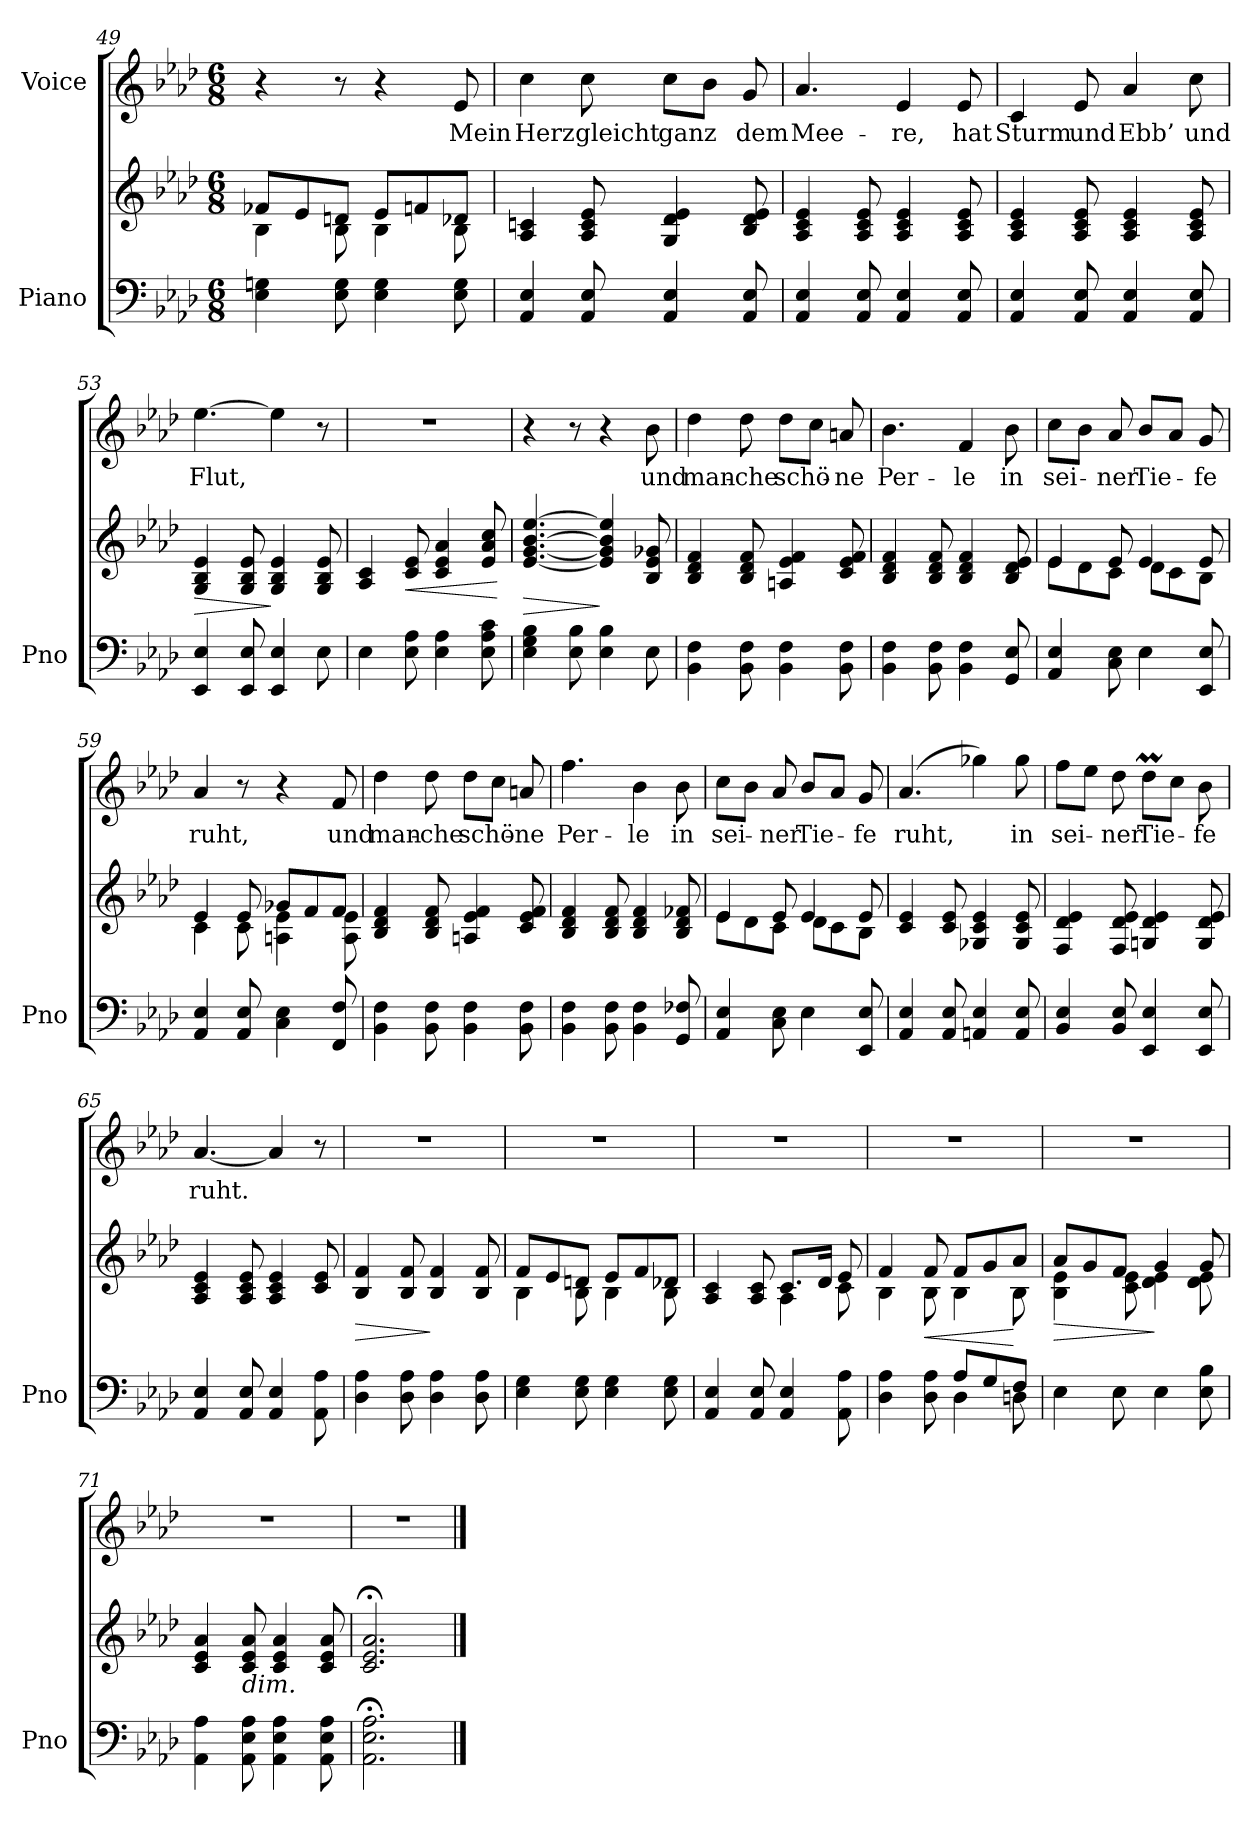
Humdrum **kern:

**kern	**kern	**dynam	**kern	**text
*part2	*part2	*part2	*part1	*part1
*staff3	*staff2	*staff2/3	*staff1	*staff1
*I"Piano	*	*	*I"Voice	*
*I'Pno	*	*	*	*
*clefF4	*clefG2	*	*clefG2	*
*k[b-e-a-d-]	*k[b-e-a-d-]	*	*k[b-e-a-d-]	*
*M6/8	*M6/8	*	*M6/8	*
=49	=49	=49	=49	=49
*	*^	*	*	*
4E-\ 4Gn\	8f-X/L	4B-\	.	4r	.
.	8e-/	.	.	.	.
8E-\ 8G\	8dn/J	8B-\	.	8r	.
4E-\ 4G\	8e-/L	4B-\	.	4r	.
.	8fn/	.	.	.	.
8E-\ 8G\	8d-X/J	8B-\	.	8e-/	Mein
*	*v	*v	*	*	*
=50	=50	=50	=50	=50
4AA-/ 4E-/	4A-/ 4cn/	.	4cc\	Herz
8AA-/ 8E-/	8A-/ 8c/ 8e-/	.	8cc\	gleicht
4AA-/ 4E-/	4G/ 4d-/ 4e-/	.	8cc\L	ganz
.	.	.	8b-\J	.
8AA-/ 8E-/	8B-/ 8d-/ 8e-/	.	8g/	dem
=51	=51	=51	=51	=51
4AA-/ 4E-/	4A-/ 4c/ 4e-/	.	4.a-/	Mee-
8AA-/ 8E-/	8A-/ 8c/ 8e-/	.	.	.
4AA-/ 4E-/	4A-/ 4c/ 4e-/	.	4e-/	-re,
8AA-/ 8E-/	8A-/ 8c/ 8e-/	.	8e-/	hat
=52	=52	=52	=52	=52
4AA-/ 4E-/	4A-/ 4c/ 4e-/	.	4c/	Sturm
8AA-/ 8E-/	8A-/ 8c/ 8e-/	.	8e-/	und
4AA-/ 4E-/	4A-/ 4c/ 4e-/	.	4a-/	Ebb’
8AA-/ 8E-/	8A-/ 8c/ 8e-/	.	8cc\	und
=53	=53	=53	=53	=53
!	!	!LO:HP:b	!	!
4EE-/ 4E-/	4G/ 4B-/ 4e-/	>	[4.ee-\	Flut,
8EE-/ 8E-/	8G/ 8B-/ 8e-/	.	.	.
4EE-/ 4E-/	4G/ 4B-/ 4e-/	]	4ee-\]	.
8E-\	8G/ 8B-/ 8e-/	.	8r	.
=54	=54	=54	=54	=54
4E-\	4A-/ 4c/	.	2.r	.
!	!	!LO:HP:b	!	!
8E-\ 8A-\	8c/ 8e-/	<	.	.
4E-\ 4A-\	4c/ 4e-/ 4a-/	.	.	.
8E-\ 8A-\ 8c\	8e-/ 8a-/ 8cc/	.	.	.
.	.	[	.	.
=55	=55	=55	=55	=55
!	!	!LO:HP:b	!	!
4E-\ 4G\ 4B-\	[4.e-/ [4.g/ [4.b-/ [4.ee-/	>	4r	.
8E-\ 8B-\	.	.	8r	.
4E-\ 4B-\	4e-/] 4g/] 4b-/] 4ee-/]	]	4r	.
8E-\	8B-/ 8e-/ 8g-X/	.	8b-\	und
=56	=56	=56	=56	=56
4BB-\ 4F\	4B-/ 4d-/ 4f/	.	4dd-\	man-
8BB-\ 8F\	8B-/ 8d-/ 8f/	.	8dd-\	-che
4BB-\ 4F\	4An/ 4e-/ 4f/	.	8dd-\L	schö-
.	.	.	8cc\J	.
8BB-\ 8F\	8c/ 8e-/ 8f/	.	8an/	-ne
=57	=57	=57	=57	=57
4BB-\ 4F\	4B-/ 4d-/ 4f/	.	4.b-\	Per-
8BB-\ 8F\	8B-/ 8d-/ 8f/	.	.	.
4BB-\ 4F\	4B-/ 4d-/ 4f/	.	4f/	-le
8GG/ 8E-/	8B-/ 8d-/ 8e-/	.	8b-\	in
=58	=58	=58	=58	=58
*	*^	*	*	*
4AA-/ 4E-/	4e-/	8e-\L	.	8cc\L	sei-
.	.	8d-\	.	8b-\J	.
8C\ 8E-\	8e-/	8c\J	.	8a-/	ner
4E-\	4e-/	8d-\L	.	8b-/L	Tie-
.	.	8c\	.	8a-/J	.
8EE-/ 8E-/	8e-/	8B-\J	.	8g/	-fe
=59	=59	=59	=59	=59	=59
4AA-/ 4E-/	4e-/	4c\	.	4a-/	ruht,
8AA-/ 8E-/	8e-/	8c\	.	8r	.
4C\ 4E-\	8g-X/L	4An\ 4e-\	.	4r	.
.	8f/	.	.	.	.
8FF/ 8F/	8f/J	8A\ 8e-\	.	8f/	und
*	*v	*v	*	*	*
=60	=60	=60	=60	=60
4BB-\ 4F\	4B-/ 4d-/ 4f/	.	4dd-\	man-
8BB-\ 8F\	8B-/ 8d-/ 8f/	.	8dd-\	-che
4BB-\ 4F\	4An/ 4e-/ 4f/	.	8dd-\L	schö-
.	.	.	8cc\J	.
8BB-\ 8F\	8c/ 8e-/ 8f/	.	8an/	-ne
=61	=61	=61	=61	=61
4BB-\ 4F\	4B-/ 4d-/ 4f/	.	4.ff\	Per-
8BB-\ 8F\	8B-/ 8d-/ 8f/	.	.	.
4BB-\ 4F\	4B-/ 4d-/ 4f/	.	4b-\	-le
8GG/ 8F-X/	8B-/ 8d-/ 8f-X/	.	8b-\	in
=62	=62	=62	=62	=62
*	*^	*	*	*
4AA-/ 4E-/	4e-/	8e-\L	.	8cc\L	sei-
.	.	8d-\	.	8b-\J	.
8C\ 8E-\	8e-/	8c\J	.	8a-/	-ner
4E-\	4e-/	8d-\L	.	8b-/L	Tie-
.	.	8c\	.	8a-/J	.
8EE-/ 8E-/	8e-/	8B-\J	.	8g/	-fe
*	*v	*v	*	*	*
=63	=63	=63	=63	=63
4AA-/ 4E-/	4c/ 4e-/	.	(4.a-/	ruht,
8AA-/ 8E-/	8c/ 8e-/	.	.	.
4AAn/ 4E-/	4G-X/ 4c/ 4e-/	.	4gg-X\)	.
8AA/ 8E-/	8G-/ 8c/ 8e-/	.	8gg-\	in
=64	=64	=64	=64	=64
4BB-/ 4E-/	4F/ 4d-/ 4e-/	.	8ff\L	sei-
.	.	.	8ee-\J	.
8BB-/ 8E-/	8F/ 8d-/ 8e-/	.	8dd-\	-ner
4EE-/ 4E-/	4Gn/ 4d-/ 4e-/	.	8dd-M\L	Tie-
.	.	.	8cc\J	.
8EE-/ 8E-/	8G/ 8d-/ 8e-/	.	8b-\	-fe
=65	=65	=65	=65	=65
4AA-/ 4E-/	4A-/ 4c/ 4e-/	.	[4.a-/	ruht.
8AA-/ 8E-/	8A-/ 8c/ 8e-/	.	.	.
4AA-/ 4E-/	4A-/ 4c/ 4e-/	.	4a-/]	.
8AA-\ 8A-\	8c/ 8e-/	.	8r	.
=66	=66	=66	=66	=66
!	!	!LO:HP:b	!	!
4D-\ 4A-\	4B-/ 4f/	>	2.r	.
8D-\ 8A-\	8B-/ 8f/	.	.	.
4D-\ 4A-\	4B-/ 4f/	]	.	.
8D-\ 8A-\	8B-/ 8f/	.	.	.
=67	=67	=67	=67	=67
*	*^	*	*	*
4E-\ 4G\	8f/L	4B-\	.	2.r	.
.	8e-/	.	.	.	.
8E-\ 8G\	8dn/J	8B-\	.	.	.
4E-\ 4G\	8e-/L	4B-\	.	.	.
.	8f/	.	.	.	.
8E-\ 8G\	8d-X/J	8B-\	.	.	.
=68	=68	=68	=68	=68	=68
4AA-/ 4E-/	4A-/ 4c/	4.ryy	.	2.r	.
8AA-/ 8E-/	8A-/ 8c/	.	.	.	.
4AA-/ 4E-/	8.c/L	4A-\	.	.	.
.	16d-/Jk	.	.	.	.
8AA-\ 8A-\	8e-/	8c\	.	.	.
=69	=69	=69	=69	=69	=69
*^	*	*	*	*	*
4.ryy	4D-\ 4A-\	4f/	4B-\	.	2.r	.
!	!	!	!	!LO:HP:b	!	!
.	8D-\ 8A-\	8f/	8B-\	<	.	.
8A-/L	4D-\	8f/L	4B-\	.	.	.
8G/	.	8g/	.	.	.	.
8F/J	8Dn\	8a-/J	8B-\	[	.	.
=70	=70	=70	=70	=70	=70	=70
!	!	!	!	!LO:HP:b	!	!
*v	*v	*	*	*	*	*
4E-\	8a-/L	4B-\ 4e-\	>	2.r	.
.	8g/	.	.	.	.
8E-\	8f/J	8c\ 8e-\	.	.	.
4E-\	4g/	4d-\ 4e-\	]	.	.
8E-\ 8B-\	8g/	8d-\ 8e-\	.	.	.
*	*v	*v	*	*	*
=71	=71	=71	=71	=71
4AA-\ 4A-\	4c/ 4e-/ 4a-/	.	2.r	.
!	!LO:TX:b:i:t=dim.	!	!	!
8AA-\ 8E-\ 8A-\	8c/ 8e-/ 8a-/	.	.	.
4AA-\ 4E-\ 4A-\	4c/ 4e-/ 4a-/	.	.	.
8AA-\ 8E-\ 8A-\	8c/ 8e-/ 8a-/	.	.	.
=72	=72	=72	=72	=72
2.AA-\;< 2.E-\;< 2.A-\;<	2.c/;< 2.e-/;< 2.a-/;<	.	2.r	.
==	==	==	==	==
*-	*-	*-	*-	*-
